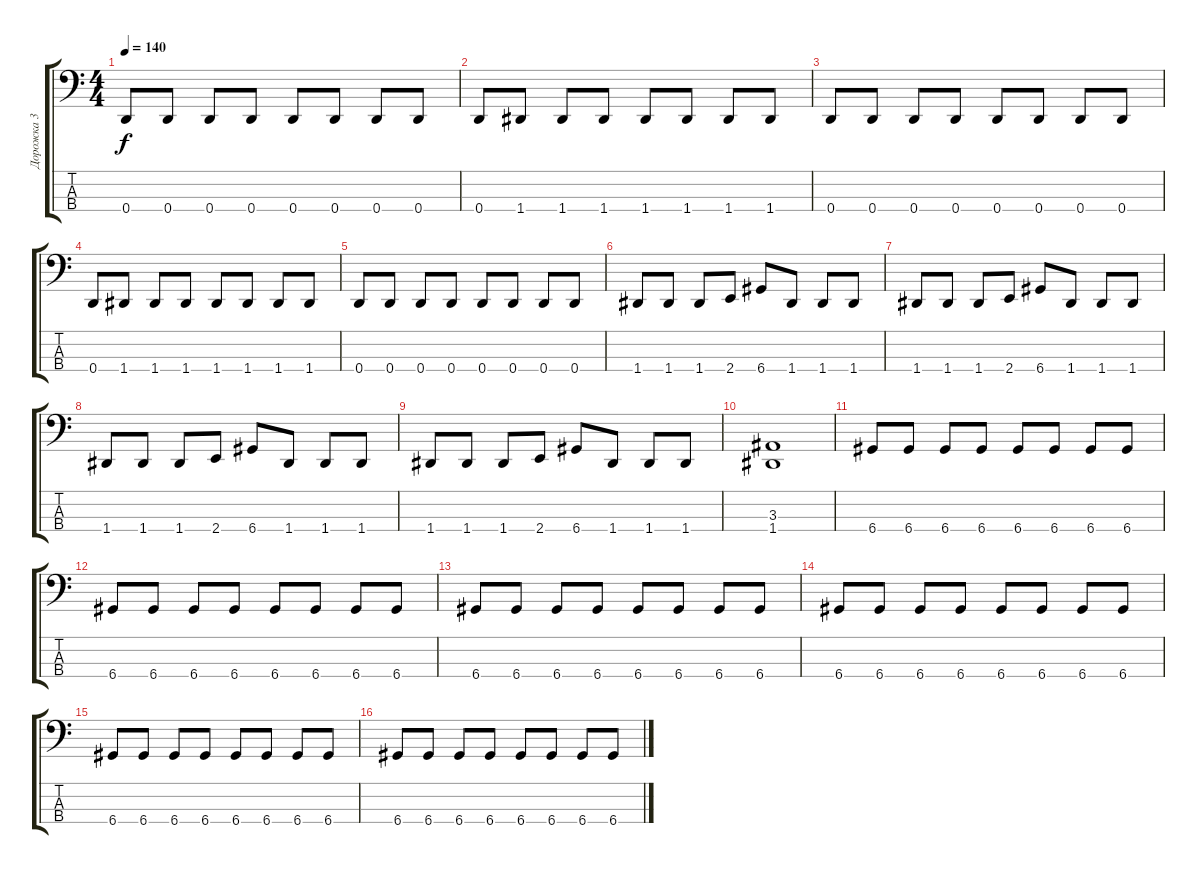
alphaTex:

\track ("Дорожка 3" "Дорожка 3") {instrument electricbasspick}
\staff {score tabs}
\tuning (F2 C2 G1 D1) {hide}
\ts (4 4)
\tempo 140
\clef f4
\ks c
0.4.8{dy f} 0.4.8 0.4.8 0.4.8 0.4.8 0.4.8 0.4.8 0.4.8 |
0.4.8 1.4.8 1.4.8 1.4.8 1.4.8 1.4.8 1.4.8 1.4.8 |
0.4.8 0.4.8 0.4.8 0.4.8 0.4.8 0.4.8 0.4.8 0.4.8 |
0.4.8 1.4.8 1.4.8 1.4.8 1.4.8 1.4.8 1.4.8 1.4.8 |
0.4.8 0.4.8 0.4.8 0.4.8 0.4.8 0.4.8 0.4.8 0.4.8 |
1.4.8 1.4.8 1.4.8 2.4.8 6.4.8 1.4.8 1.4.8 1.4.8 |
1.4.8 1.4.8 1.4.8 2.4.8 6.4.8 1.4.8 1.4.8 1.4.8 |
1.4.8 1.4.8 1.4.8 2.4.8 6.4.8 1.4.8 1.4.8 1.4.8 |
1.4.8 1.4.8 1.4.8 2.4.8 6.4.8 1.4.8 1.4.8 1.4.8 |
(3.3 1.4).1 |
6.4.8 6.4.8 6.4.8 6.4.8 6.4.8 6.4.8 6.4.8 6.4.8 |
6.4.8 6.4.8 6.4.8 6.4.8 6.4.8 6.4.8 6.4.8 6.4.8 |
6.4.8 6.4.8 6.4.8 6.4.8 6.4.8 6.4.8 6.4.8 6.4.8 |
6.4.8 6.4.8 6.4.8 6.4.8 6.4.8 6.4.8 6.4.8 6.4.8 |
6.4.8 6.4.8 6.4.8 6.4.8 6.4.8 6.4.8 6.4.8 6.4.8 |
6.4.8 6.4.8 6.4.8 6.4.8 6.4.8 6.4.8 6.4.8 6.4.8
